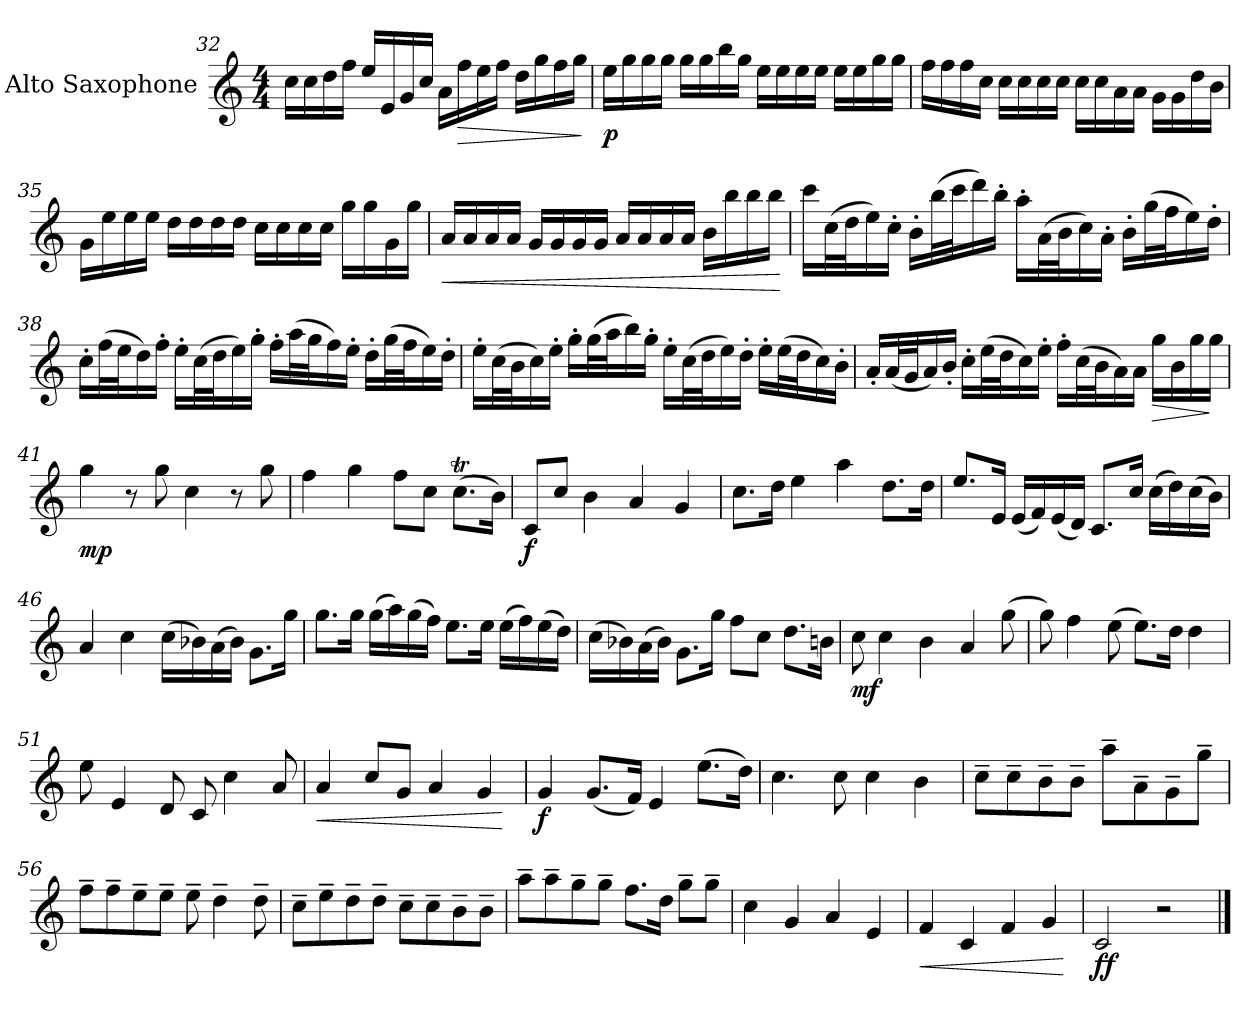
**kern	**dynam
*part1	*part1
*staff1	*staff1
*I"Alto Saxophone	*
*I'A. Sax.	*
*clefG2	*
*ITrd5c9	*
*k[b-e-a-]	*
*M4/4	*
=32	=32
16e-\LL	.
16e-\	.
16f\	.
16a-\JJ	.
16g/LL	.
16G/	.
16B-/	.
16e-/JJ	.
16c\LL	.
!	!LO:HP:b
16a-\	>
16g\	.
16a-\JJ	.
16f\LL	.
16b-\	.
16a-\	.
16b-\JJ	.
.	]
!!LO:PB:g=z
=33	=33
!	!LO:DY:b
16g\LL	p
16b-\	.
16b-\	.
16b-\JJ	.
16b-\LL	.
16b-\	.
16dd\	.
16b-\JJ	.
16g\LL	.
16g\	.
16g\	.
16g\JJ	.
16g\LL	.
16g\	.
16b-\	.
16b-\JJ	.
=34	=34
16a-\LL	.
16a-\	.
16a-\	.
16e-\JJ	.
16e-\LL	.
16e-\	.
16e-\	.
16e-\JJ	.
16e-\LL	.
16e-\	.
16c\	.
16c\JJ	.
16B-\LL	.
16B-\	.
16f\	.
16d\JJ	.
=35	=35
16B-\LL	.
16g\	.
16g\	.
16g\JJ	.
16f\LL	.
16f\	.
16f\	.
16f\JJ	.
16e-\LL	.
16e-\	.
16e-\	.
16e-\JJ	.
16b-\LL	.
16b-\	.
16B-\	.
16b-\JJ	.
!!LO:LB:g=z
=36	=36
!	!LO:HP:b
16c/LL	<
16c/	.
16c/	.
16c/JJ	.
16B-/LL	.
16B-/	.
16B-/	.
16B-/JJ	.
16c/LL	.
16c/	.
16c/	.
16c/JJ	.
16d\LL	.
16dd\	.
16dd\	.
16dd\JJ	.
.	[
=37	=37
16ee-\LL	.
(32e-\L	.
32f\J	.
16g\)	.
16e-'\JJ	.
16d'\LL	.
(32dd\L	.
32ee-\J	.
16ff\)	.
16dd'\JJ	.
16cc'\LL	.
(32c\L	.
32d\J	.
16e-\)	.
16c'\JJ	.
16d'\LL	.
(32b-\L	.
32a-\J	.
16g\)	.
16f'\JJ	.
!!LO:LB:g=z
=38	=38
16e-'\LL	.
(32a-\L	.
32g\J	.
16f\)	.
16a-'\JJ	.
16g'\LL	.
(32e-\L	.
32f\J	.
16g\)	.
16b-'\JJ	.
16a-'\LL	.
(32cc\L	.
32b-\J	.
16a-\)	.
16g'\JJ	.
16f'\LL	.
(32b-\L	.
32a-\J	.
16g\)	.
16f'\JJ	.
=39	=39
16g'\LL	.
(32e-\L	.
32d\J	.
16e-\)	.
16g'\JJ	.
16b-'\LL	.
(32b-\L	.
32cc\J	.
16dd\)	.
16b-'\JJ	.
16g'\LL	.
(32e-\L	.
32f\J	.
16g\)	.
16f'\JJ	.
16g'\LL	.
(32g\L	.
32f\J	.
16e-\)	.
16d'\JJ	.
!!LO:LB:g=z
=40	=40
16c'/LL	.
(32c/L	.
32B-/J	.
16c/)	.
16d'/JJ	.
16e-'\LL	.
(32g\L	.
32f\J	.
16e-\)	.
16g'\JJ	.
16a-'\LL	.
(32e-\L	.
32d\J	.
16c\)	.
16c\JJ	.
!	!LO:HP:b
16b-\LL	>
16d\	.
16b-\	.
16b-\JJ	]
=41	=41
!	!LO:DY:b
4b-\	mp
8r	.
8b-\	.
4e-\	.
8r	.
8b-\	.
=42	=42
4a-\	.
4b-\	.
8a-\L	.
8e-\J	.
(8.e-T\L	.
16d\Jk)	.
=43	=43
!	!LO:DY:b
8E-/L	f
8e-/J	.
4d\	.
4c/	.
4B-/	.
=44	=44
8.e-\L	.
16f\Jk	.
4g\	.
4cc\	.
8.f\L	.
16f\Jk	.
!!LO:LB:g=z
=45	=45
8.g/L	.
16G/Jk	.
(16G/LL	.
16A-/)	.
(16G/	.
16F/JJ)	.
8.E-/L	.
16e-/Jk	.
(16e-\LL	.
16f\)	.
(16e-\	.
16d\JJ)	.
=46	=46
4c/	.
4e-\	.
(16e-\LL	.
16d-X\)	.
(16c\	.
16d-\JJ)	.
8.B-\L	.
16b-\Jk	.
=47	=47
8.b-\L	.
16b-\Jk	.
(16b-\LL	.
16cc\)	.
(16b-\	.
16a-\JJ)	.
8.g\L	.
16g\Jk	.
(16g\LL	.
16a-\)	.
(16g\	.
16f\JJ)	.
!!LO:LB:g=z
=48	=48
(16e-\LL	.
16d-X\)	.
(16c\	.
16d-\JJ)	.
8.B-\L	.
16b-\Jk	.
8a-\L	.
8e-\J	.
8.f\L	.
16dn\Jk	.
=49	=49
!	!LO:DY:b
8e-\	mf
4e-\	.
4d\	.
4c/	.
(8b-\	.
=50	=50
8b-\)	.
4a-\	.
(8g\	.
8.g\L)	.
16f\Jk	.
4f\	.
=51	=51
8g\	.
4G/	.
8F/	.
8E-/	.
4e-\	.
8c/	.
=52	=52
!	!LO:HP:b
4c/	<
8e-/L	.
8B-/J	.
4c/	.
4B-/	.
.	[
=53	=53
!	!LO:DY:b
4B-/	f
(8.B-/L	.
16A-/Jk)	.
4G/	.
(8.g\L	.
16f\Jk)	.
!!LO:LB:g=z
=54	=54
4.e-\	.
8e-\	.
4e-\	.
4d\	.
=55	=55
8e-~\L	.
8e-~\	.
8d~\	.
8d~\J	.
8cc~\L	.
8c~\	.
8B-~\	.
8b-~\J	.
=56	=56
8a-~\L	.
8a-~\	.
8g~\	.
8g~\J	.
8g~\	.
4f~\	.
8f~\	.
=57	=57
8e-~\L	.
8g~\	.
8f~\	.
8f~\J	.
8e-~\L	.
8e-~\	.
8d~\	.
8d~\J	.
=58	=58
8cc~\L	.
8cc~\	.
8b-~\	.
8b-~\J	.
8.a-\L	.
16f\Jk	.
8b-~\L	.
8b-~\J	.
=59	=59
4e-\	.
4B-/	.
4c/	.
4G/	.
!!LO:LB:g=z
=60	=60
!	!LO:HP:b
4A-/	<
4E-/	.
4A-/	.
4B-/	.
.	[
=61	=61
!	!LO:DY:b
2E-/	ff
2r	.
==	==
*-	*-
